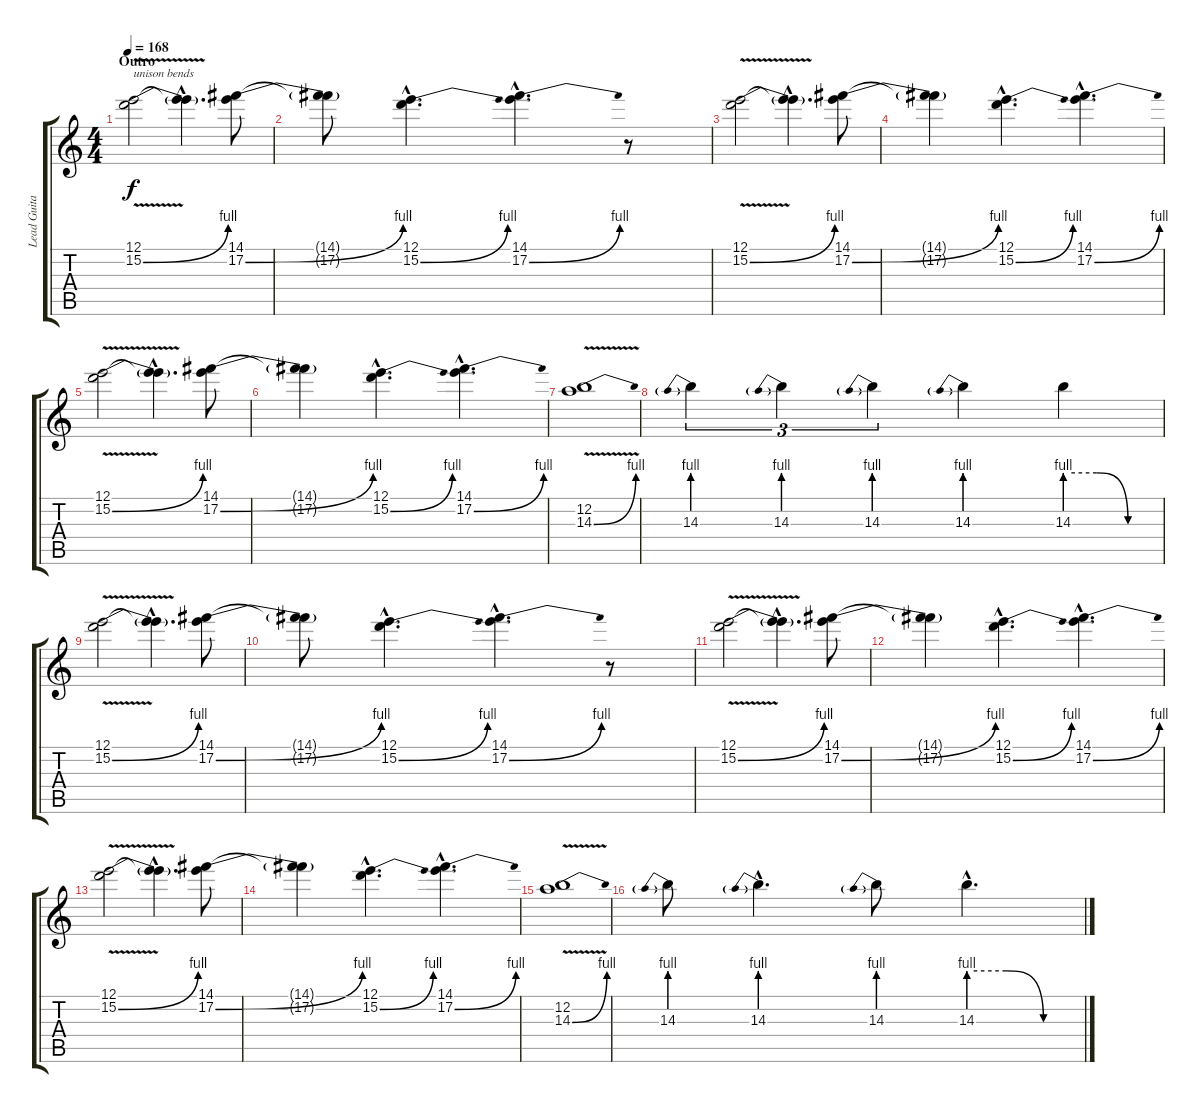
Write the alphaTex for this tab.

\track ("Lead Guitar (solo 'n a couple of fills)" "Lead Guita") {instrument distortionguitar}
\staff {score tabs}
\tuning (E4 B3 G3 D3 A2 E2) {hide}
\ts (4 4)
\section ("" "Outro")
\tempo 168
\clef g2
\ks c
(12.1 15.2{be (bend 0 0 60 4) v}).2{txt "unison bends" dy f} (12.1{hac t} 15.2{hac t}).4{d} (14.1 17.2{be (bend 0 0 60 4)}).8 |
(14.1{t} 17.2{t}).8 (12.1{hac} 15.2{be (bend 0 0 60 4) hac}).4{d} (14.1{hac} 17.2{be (bend 0 0 60 4) hac}).4{d} r.8 |
(12.1 15.2{be (bend 0 0 60 4) v}).2 (12.1{hac t} 15.2{hac t}).4{d} (14.1 17.2{be (bend 0 0 60 4)}).8 |
(14.1{t} 17.2{t}).4 (12.1{hac} 15.2{be (bend 0 0 60 4) hac}).4{d} (14.1{hac} 17.2{be (bend 0 0 60 4) hac}).4{d} |
(12.1 15.2{be (bend 0 0 60 4) v}).2 (12.1{hac t} 15.2{hac t}).4{d} (14.1 17.2{be (bend 0 0 60 4)}).8 |
(14.1{t} 17.2{t}).4 (12.1{hac} 15.2{be (bend 0 0 60 4) hac}).4{d} (14.1{hac} 17.2{be (bend 0 0 60 4) hac}).4{d} |
(12.2 14.3{be (bend 0 0 60 4) v}).1 |
14.3{be (prebend 0 4 60 4)}.4{tu (3 2)} 14.3{be (prebend 0 4 60 4)}.4{tu (3 2)} 14.3{be (prebend 0 4 60 4)}.4{tu (3 2)} 14.3{be (prebend 0 4 60 4)}.4 14.3{be (custom 0 4 20 4 40 0 60 0)}.4 |
(12.1 15.2{be (bend 0 0 60 4) v}).2 (12.1{hac t} 15.2{hac t}).4{d} (14.1 17.2{be (bend 0 0 60 4)}).8 |
(14.1{t} 17.2{t}).8 (12.1{hac} 15.2{be (bend 0 0 60 4) hac}).4{d} (14.1{hac} 17.2{be (bend 0 0 60 4) hac}).4{d} r.8 |
(12.1 15.2{be (bend 0 0 60 4) v}).2 (12.1{hac t} 15.2{hac t}).4{d} (14.1 17.2{be (bend 0 0 60 4)}).8 |
(14.1{t} 17.2{t}).4 (12.1{hac} 15.2{be (bend 0 0 60 4) hac}).4{d} (14.1{hac} 17.2{be (bend 0 0 60 4) hac}).4{d} |
(12.1 15.2{be (bend 0 0 60 4) v}).2 (12.1{hac t} 15.2{hac t}).4{d} (14.1 17.2{be (bend 0 0 60 4)}).8 |
(14.1{t} 17.2{t}).4 (12.1{hac} 15.2{be (bend 0 0 60 4) hac}).4{d} (14.1{hac} 17.2{be (bend 0 0 60 4) hac}).4{d} |
(12.2 14.3{be (bend 0 0 60 4) v}).1 |
14.3{be (prebend 0 4 60 4)}.8 14.3{be (prebend 0 4 60 4) hac}.4{d} 14.3{be (prebend 0 4 60 4)}.8 14.3{be (custom 0 4 20 4 40 0 60 0) hac}.4{d}
